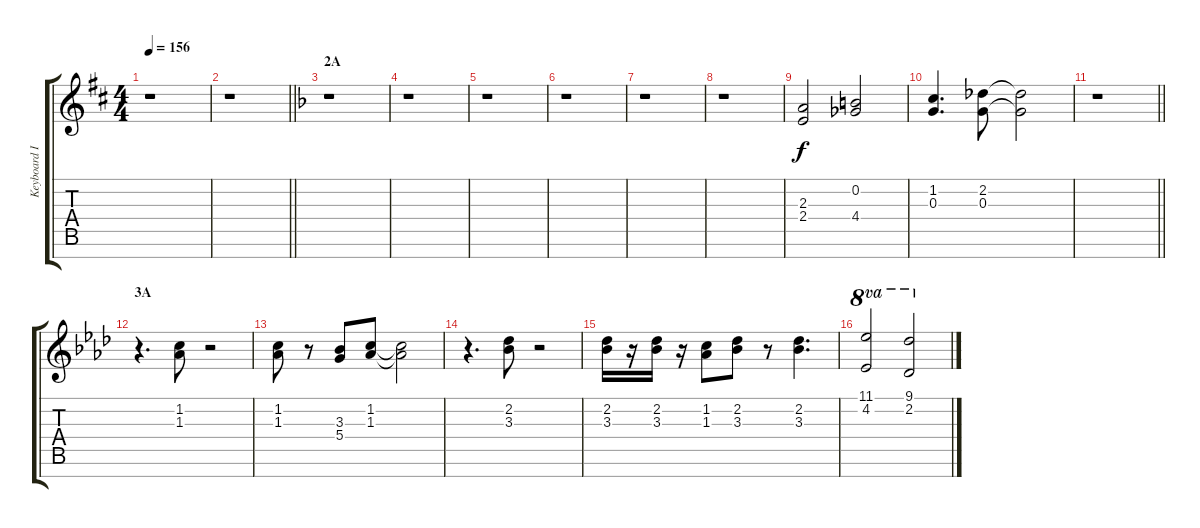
\track ("Keyboard I" "Keyboard I") {instrument synthbrass1}
\staff {score tabs}
\tuning (E5 B4 G4 D4 A3 E3 B2) {hide}
\ts (4 4)
\tempo 156
\clef g2
\ks d
r.1{dy f} |
\barLineRight lightlight
r.1 |
\section ("" "2A")
\ks f
r.1 |
r.1 |
r.1 |
r.1 |
r.1 |
r.1 |
(2.3 2.4).2 (0.2 4.4).2 |
(1.2 0.3).4{d} (2.2 0.3).8 (2.2{t} 0.3{t}).2 |
\barLineRight lightlight
r.1 |
\section ("" "3A")
\ks ab
r.4{d} (1.2 1.3).8 r.2 |
(1.2 1.3).8 r.8 (3.3 5.4).8 (1.2 1.3).8 (1.2{t} 1.3{t}).2 |
r.4{d} (2.2 3.3).8 r.2 |
(2.2 3.3).16 r.16 (2.2 3.3).16 r.16 (1.2 1.3).8 (2.2 3.3).8 r.8 (2.2 3.3).4{d} |
(11.1 4.2).2{ot 8va} (9.1 2.2).2{ot 8va}
